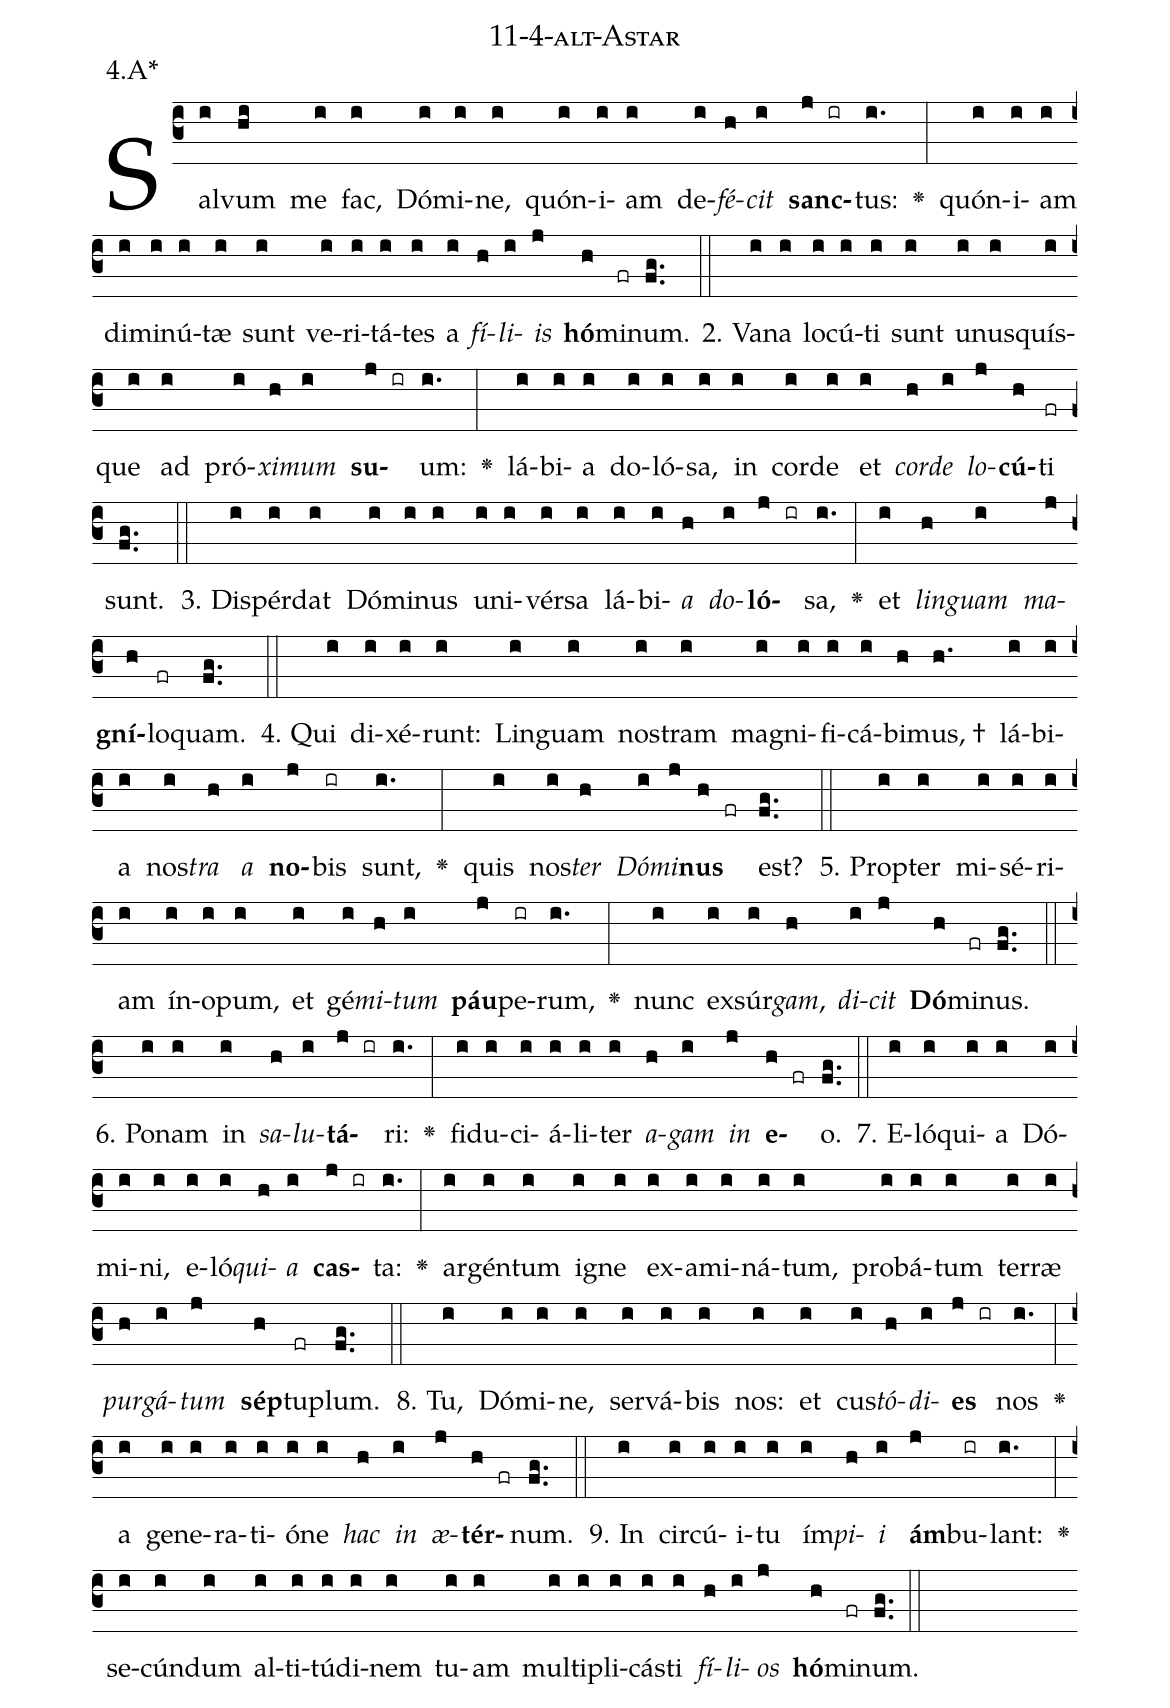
name: 11-4-alt-Astar;
annotation: 4.A*;
%%
(c3)Sal(i)vum(hi) me(i) fac,(i) Dó(i)mi(i)ne,(i) quón(i)i(i)am(i) de(i)<i>fé</i>(h)<i>cit</i>(i) <b>sanc</b>(j ir)tus:(i.) <v>\greheightstar</v>(:) quón(i)i(i)am(i) di(i)mi(i)nú(i)tæ(i) sunt(i) ve(i)ri(i)tá(i)tes(i) a(i) <i>fí</i>(h)<i>li</i>(i)<i>is</i>(j) <b>hó</b>(h)mi(fr)num.(fg..) (::)
2. Va(i)na(i) lo(i)cú(i)ti(i) sunt(i) u(i)nus(i)quís(i)que(i) ad(i) pró(i)<i>xi</i>(h)<i>mum</i>(i) <b>su</b>(j ir)um:(i.) <v>\greheightstar</v>(:) lá(i)bi(i)a(i) do(i)ló(i)sa,(i) in(i) cor(i)de(i) et(i) <i>cor</i>(h)<i>de</i>(i) <i>lo</i>(j)<b>cú</b>(h)ti(fr) sunt.(fg..) (::)
3. Dis(i)pér(i)dat(i) Dó(i)mi(i)nus(i) u(i)ni(i)vér(i)sa(i) lá(i)bi(i)<i>a</i>(h) <i>do</i>(i)<b>ló</b>(j ir)sa,(i.) <v>\greheightstar</v>(:) et(i) <i>lin</i>(h)<i>guam</i>(i) <i>ma</i>(j)<b>gní</b>(h)lo(fr)quam.(fg..) (::)
4. Qui(i) di(i)xé(i)runt:(i) Lin(i)guam(i) nos(i)tram(i) ma(i)gni(i)fi(i)cá(i)bi(h)mus, †(h.) lá(i)bi(i)a(i) nos(i)<i>tra</i>(h) <i>a</i>(i) <b>no</b>(j)bis(ir) sunt,(i.) <v>\greheightstar</v>(:) quis(i) nos(i)<i>ter</i>(h) <i>Dó</i>(i)<i>mi</i>(j)<b>nus</b>(h fr) est?(fg..) (::)
5. Prop(i)ter(i) mi(i)sé(i)ri(i)am(i) ín(i)o(i)pum,(i) et(i) gé(i)<i>mi</i>(h)<i>tum</i>(i) <b>páu</b>(j)pe(ir)rum,(i.) <v>\greheightstar</v>(:) nunc(i) ex(i)súr(i)<i>gam</i>,(h) <i>di</i>(i)<i>cit</i>(j) <b>Dó</b>(h)mi(fr)nus.(fg..) (::)
6. Po(i)nam(i) in(i) <i>sa</i>(h)<i>lu</i>(i)<b>tá</b>(j ir)ri:(i.) <v>\greheightstar</v>(:) fi(i)du(i)ci(i)á(i)li(i)ter(i) <i>a</i>(h)<i>gam</i>(i) <i>in</i>(j) <b>e</b>(h fr)o.(fg..) (::)
7. E(i)ló(i)qui(i)a(i) Dó(i)mi(i)ni,(i) e(i)ló(i)<i>qui</i>(h)<i>a</i>(i) <b>cas</b>(j ir)ta:(i.) <v>\greheightstar</v>(:) ar(i)gén(i)tum(i) i(i)gne(i) ex(i)a(i)mi(i)ná(i)tum,(i) pro(i)bá(i)tum(i) ter(i)ræ(i) <i>pur</i>(h)<i>gá</i>(i)<i>tum</i>(j) <b>sép</b>(h)tu(fr)plum.(fg..) (::)
8. Tu,(i) Dó(i)mi(i)ne,(i) ser(i)vá(i)bis(i) nos:(i) et(i) cus(i)<i>tó</i>(h)<i>di</i>(i)<b>es</b>(j ir) nos(i.) <v>\greheightstar</v>(:) a(i) ge(i)ne(i)ra(i)ti(i)ó(i)ne(i) <i>hac</i>(h) <i>in</i>(i) <i>æ</i>(j)<b>tér</b>(h fr)num.(fg..) (::)
9. In(i) cir(i)cú(i)i(i)tu(i) ím(i)<i>pi</i>(h)<i>i</i>(i) <b>ám</b>(j)bu(ir)lant:(i.) <v>\greheightstar</v>(:) se(i)cún(i)dum(i) al(i)ti(i)tú(i)di(i)nem(i) tu(i)am(i) mul(i)ti(i)pli(i)cás(i)ti(i) <i>fí</i>(h)<i>li</i>(i)<i>os</i>(j) <b>hó</b>(h)mi(fr)num.(fg..) (::)
